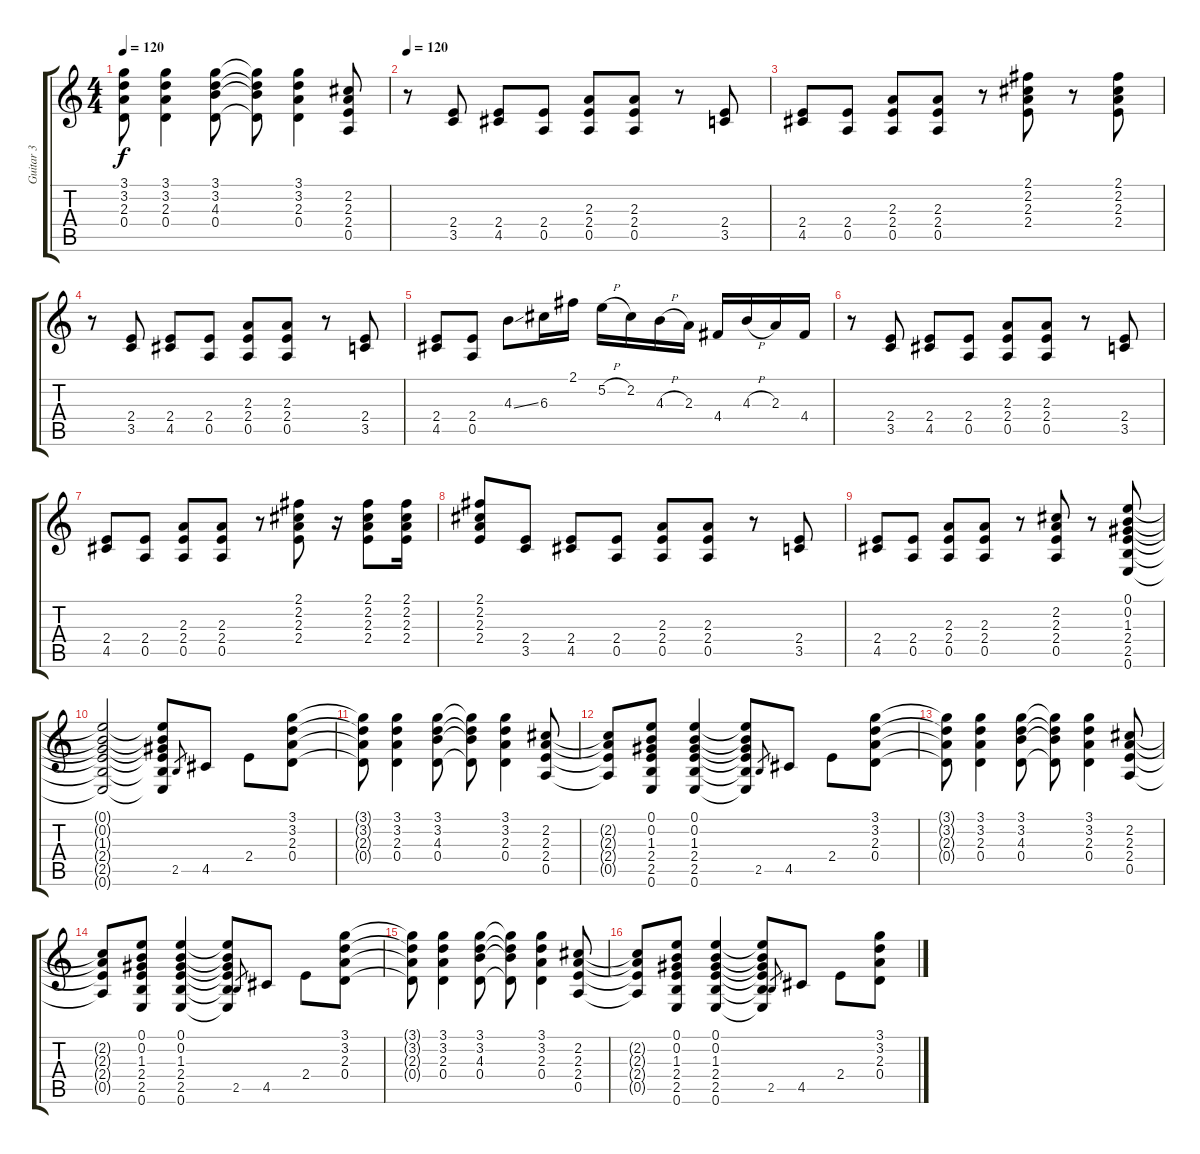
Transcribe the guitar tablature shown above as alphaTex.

\track ("Guitar 3" "Guitar 3") {instrument overdrivenguitar}
\staff {score tabs}
\tuning (E4 B3 G3 D3 A2 E2) {hide}
\ts (4 4)
\tempo 120
\clef g2
\ks c
(3.1{t} 3.2{t} 2.3{t} 0.4{t}).8{dy f} (3.1 3.2 2.3 0.4).4 (3.1 3.2 4.3 0.4).8 (3.1{t} 3.2{t} 4.3{t} 0.4{t}).8 (3.1 3.2 2.3 0.4).4 (2.2 2.3 2.4 0.5).8 |
\tempo 120
r.8{instrument distortionguitar} (2.4 3.5).8 (2.4 4.5).8 (2.4 0.5).8 (2.3 2.4 0.5).8 (2.3 2.4 0.5).8 r.8 (2.4 3.5).8 |
(2.4 4.5).8 (2.4 0.5).8 (2.3 2.4 0.5).8 (2.3 2.4 0.5).8 r.8 (2.1 2.2 2.3 2.4).8 r.8 (2.1 2.2 2.3 2.4).8 |
r.8 (2.4 3.5).8 (2.4 4.5).8 (2.4 0.5).8 (2.3 2.4 0.5).8 (2.3 2.4 0.5).8 r.8 (2.4 3.5).8 |
(2.4 4.5).8 (2.4 0.5).8 4.3{ss}.8 6.3.16 2.1.16 5.2{h}.16 2.2.16 4.3{h}.16 2.3.16 4.4.16 4.3{h}.16 2.3.16 4.4.16 |
r.8 (2.4 3.5).8 (2.4 4.5).8 (2.4 0.5).8 (2.3 2.4 0.5).8 (2.3 2.4 0.5).8 r.8 (2.4 3.5).8 |
(2.4 4.5).8 (2.4 0.5).8 (2.3 2.4 0.5).8 (2.3 2.4 0.5).8 r.8 (2.1 2.2 2.3 2.4).8 r.16 (2.1 2.2 2.3 2.4).8 (2.1 2.2 2.3 2.4).16 |
(2.1 2.2 2.3 2.4).8 (2.4 3.5).8 (2.4 4.5).8 (2.4 0.5).8 (2.3 2.4 0.5).8 (2.3 2.4 0.5).8 r.8 (2.4 3.5).8 |
(2.4 4.5).8 (2.4 0.5).8 (2.3 2.4 0.5).8 (2.3 2.4 0.5).8 r.8 (2.2 2.3 2.4 0.5).8 r.8 (0.1 0.2 1.3 2.4 2.5 0.6).8 |
(0.1{t} 0.2{t} 1.3{t} 2.4{t} 2.5{t} 0.6{t}).2 (0.1{t} 0.2{t} 1.3{t} 2.4{t} 2.5{t} 0.6{t}).8 2.5.8{gr} 4.5.8 2.4.8 (3.1 3.2 2.3 0.4).8 |
(3.1{t} 3.2{t} 2.3{t} 0.4{t}).8 (3.1 3.2 2.3 0.4).4 (3.1 3.2 4.3 0.4).8 (3.1{t} 3.2{t} 4.3{t} 0.4{t}).8 (3.1 3.2 2.3 0.4).4 (2.2 2.3 2.4 0.5).8 |
(2.2{t} 2.3{t} 2.4{t} 0.5{t}).8 (0.1 0.2 1.3 2.4 2.5 0.6).8 (0.1 0.2 1.3 2.4 2.5 0.6).4 (0.1{t} 0.2{t} 1.3{t} 2.4{t} 2.5{t} 0.6{t}).8 2.5.8{gr} 4.5.8 2.4.8 (3.1 3.2 2.3 0.4).8 |
(3.1{t} 3.2{t} 2.3{t} 0.4{t}).8 (3.1 3.2 2.3 0.4).4 (3.1 3.2 4.3 0.4).8 (3.1{t} 3.2{t} 4.3{t} 0.4{t}).8 (3.1 3.2 2.3 0.4).4 (2.2 2.3 2.4 0.5).8 |
(2.2{t} 2.3{t} 2.4{t} 0.5{t}).8 (0.1 0.2 1.3 2.4 2.5 0.6).8 (0.1 0.2 1.3 2.4 2.5 0.6).4 (0.1{t} 0.2{t} 1.3{t} 2.4{t} 2.5{t} 0.6{t}).8 2.5.8{gr} 4.5.8 2.4.8 (3.1 3.2 2.3 0.4).8 |
(3.1{t} 3.2{t} 2.3{t} 0.4{t}).8 (3.1 3.2 2.3 0.4).4 (3.1 3.2 4.3 0.4).8 (3.1{t} 3.2{t} 4.3{t} 0.4{t}).8 (3.1 3.2 2.3 0.4).4 (2.2 2.3 2.4 0.5).8 |
(2.2{t} 2.3{t} 2.4{t} 0.5{t}).8 (0.1 0.2 1.3 2.4 2.5 0.6).8 (0.1 0.2 1.3 2.4 2.5 0.6).4 (0.1{t} 0.2{t} 1.3{t} 2.4{t} 2.5{t} 0.6{t}).8 2.5.8{gr} 4.5.8 2.4.8 (3.1 3.2 2.3 0.4).8
